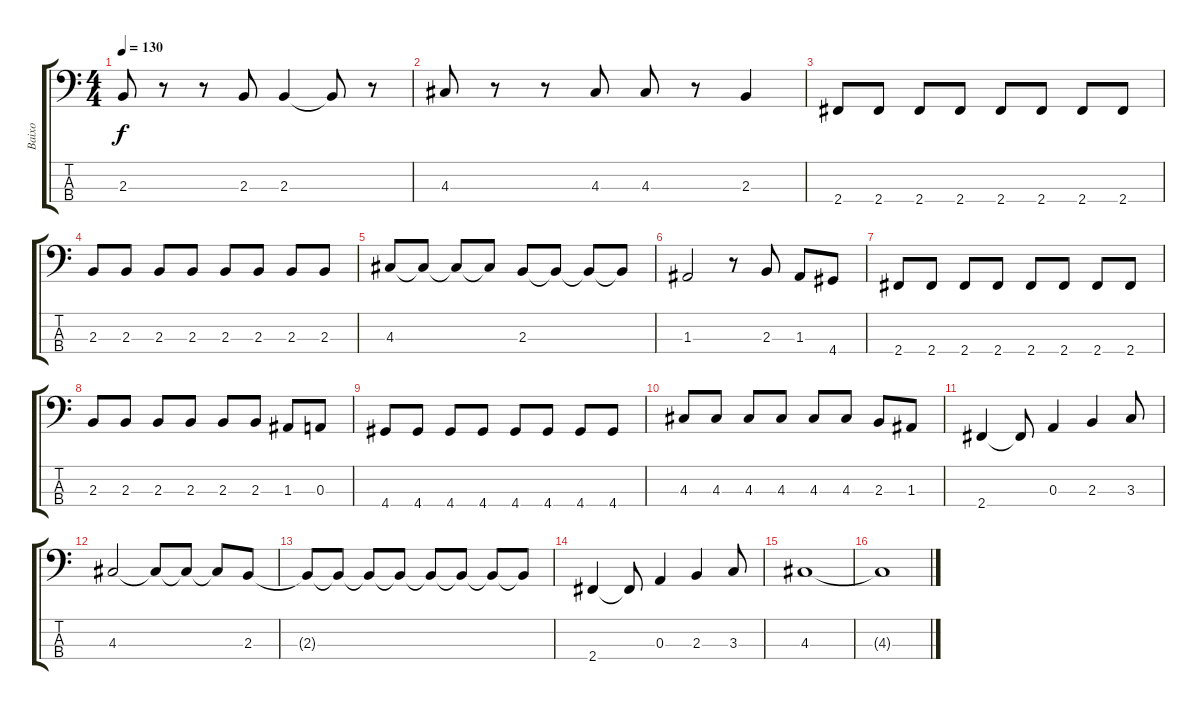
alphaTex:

\track ("Baixo" "Baixo") {instrument electricbassfinger}
\staff {score tabs}
\tuning (G2 D2 A1 E1) {hide}
\ts (4 4)
\tempo 130
\clef f4
\ks c
2.3.8{dy f} r.8 r.8 2.3.8 2.3.4 2.3{t}.8 r.8 |
4.3.8 r.8 r.8 4.3.8 4.3.8 r.8 2.3.4 |
2.4.8 2.4.8 2.4.8 2.4.8 2.4.8 2.4.8 2.4.8 2.4.8 |
2.3.8 2.3.8 2.3.8 2.3.8 2.3.8 2.3.8 2.3.8 2.3.8 |
4.3.8 4.3{t}.8 4.3{t}.8 4.3{t}.8 2.3.8 2.3{t}.8 2.3{t}.8 2.3{t}.8 |
1.3.2 r.8 2.3.8 1.3.8 4.4.8 |
2.4.8 2.4.8 2.4.8 2.4.8 2.4.8 2.4.8 2.4.8 2.4.8 |
2.3.8 2.3.8 2.3.8 2.3.8 2.3.8 2.3.8 1.3.8 0.3.8 |
4.4.8 4.4.8 4.4.8 4.4.8 4.4.8 4.4.8 4.4.8 4.4.8 |
4.3.8 4.3.8 4.3.8 4.3.8 4.3.8 4.3.8 2.3.8 1.3.8 |
2.4.4 2.4{t}.8 0.3.4 2.3.4 3.3.8 |
4.3.2 4.3{t}.8 4.3{t}.8 4.3{t}.8 2.3.8 |
2.3{t}.8 2.3{t}.8 2.3{t}.8 2.3{t}.8 2.3{t}.8 2.3{t}.8 2.3{t}.8 2.3{t}.8 |
2.4.4 2.4{t}.8 0.3.4 2.3.4 3.3.8 |
4.3.1 |
4.3{t}.1
